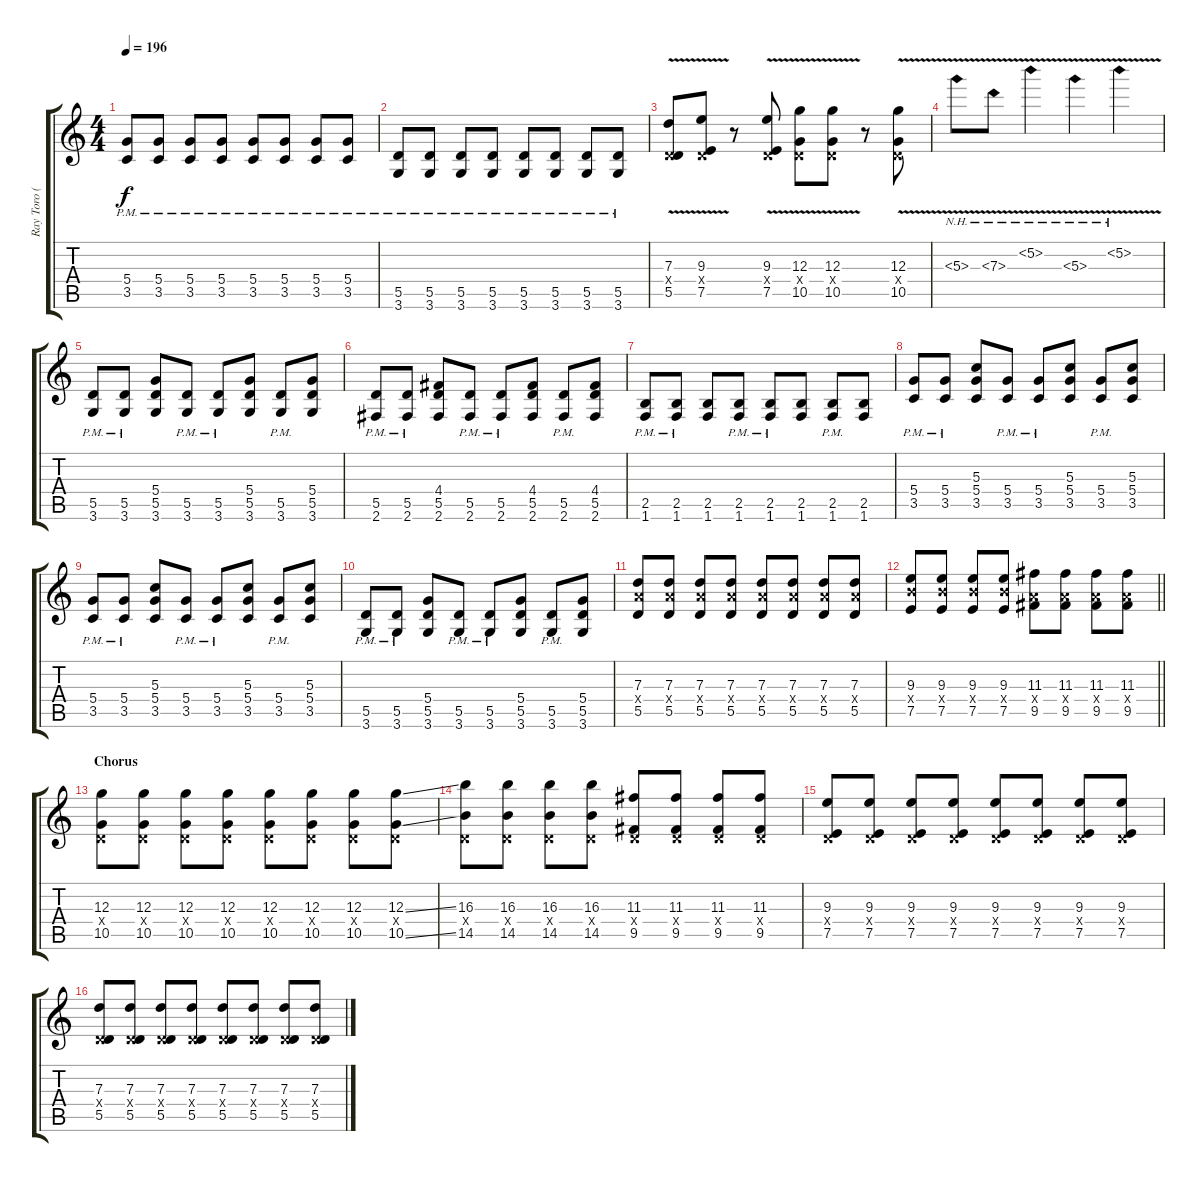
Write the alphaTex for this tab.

\track ("Ray Toro (lead guitar)" "Ray Toro (") {instrument electricguitarmuted}
\staff {score tabs}
\tuning (E4 B3 G3 D3 A2 E2) {hide}
\ts (4 4)
\tempo 196
\clef g2
\ks c
(5.4{pm} 3.5{pm}).8{dy f} (5.4{pm} 3.5{pm}).8 (5.4{pm} 3.5{pm}).8 (5.4{pm} 3.5{pm}).8 (5.4{pm} 3.5{pm}).8 (5.4{pm} 3.5{pm}).8 (5.4{pm} 3.5{pm}).8 (5.4{pm} 3.5{pm}).8 |
(5.5{pm} 3.6{pm}).8 (5.5{pm} 3.6{pm}).8 (5.5{pm} 3.6{pm}).8 (5.5{pm} 3.6{pm}).8 (5.5{pm} 3.6{pm}).8 (5.5{pm} 3.6{pm}).8 (5.5{pm} 3.6{pm}).8 (5.5{pm} 3.6{pm}).8 |
(7.3{v} 0.4{x} 5.5{v}).8 (9.3{v} 0.4{x} 7.5{v}).8 r.8 (9.3{v} 0.4{x} 7.5{v}).8 (12.3{v} 0.4{x} 10.5{v}).8 (12.3{v} 0.4{x} 10.5{v}).8 r.8 (12.3{v} 0.4{x} 10.5{v}).8 |
5.3{nh v}.8 7.3{nh v}.8 5.2{nh v}.4 5.3{nh v}.4 5.2{nh v}.4 |
(5.5{pm} 3.6{pm}).8 (5.5{pm} 3.6{pm}).8 (5.4 5.5 3.6).8 (5.5{pm} 3.6{pm}).8 (5.5{pm} 3.6{pm}).8 (5.4 5.5 3.6).8 (5.5{pm} 3.6{pm}).8 (5.4 5.5 3.6).8 |
(5.5{pm} 2.6{pm}).8 (5.5{pm} 2.6{pm}).8 (4.4 5.5 2.6).8 (5.5{pm} 2.6{pm}).8 (5.5{pm} 2.6{pm}).8 (4.4 5.5 2.6).8 (5.5{pm} 2.6{pm}).8 (4.4 5.5 2.6).8 |
(2.5{pm} 1.6{pm}).8 (2.5{pm} 1.6{pm}).8 (2.5 1.6).8 (2.5{pm} 1.6{pm}).8 (2.5{pm} 1.6{pm}).8 (2.5 1.6).8 (2.5{pm} 1.6{pm}).8 (2.5 1.6).8 |
(5.4{pm} 3.5{pm}).8 (5.4{pm} 3.5{pm}).8 (5.3 5.4 3.5).8 (5.4{pm} 3.5{pm}).8 (5.4{pm} 3.5{pm}).8 (5.3 5.4 3.5).8 (5.4{pm} 3.5{pm}).8 (5.3 5.4 3.5).8 |
(5.4{pm} 3.5{pm}).8 (5.4{pm} 3.5{pm}).8 (5.3 5.4 3.5).8 (5.4{pm} 3.5{pm}).8 (5.4{pm} 3.5{pm}).8 (5.3 5.4 3.5).8 (5.4{pm} 3.5{pm}).8 (5.3 5.4 3.5).8 |
(5.5{pm} 3.6{pm}).8 (5.5{pm} 3.6{pm}).8 (5.4 5.5 3.6).8 (5.5{pm} 3.6{pm}).8 (5.5{pm} 3.6{pm}).8 (5.4 5.5 3.6).8 (5.5{pm} 3.6{pm}).8 (5.4 5.5 3.6).8 |
(7.3 7.4{x} 5.5).8 (7.3 7.4{x} 5.5).8 (7.3 7.4{x} 5.5).8 (7.3 7.4{x} 5.5).8 (7.3 7.4{x} 5.5).8 (7.3 7.4{x} 5.5).8 (7.3 7.4{x} 5.5).8 (7.3 7.4{x} 5.5).8 |
\barLineRight lightlight
(9.3 9.4{x} 7.5).8 (9.3 9.4{x} 7.5).8 (9.3 9.4{x} 7.5).8 (9.3 9.4{x} 7.5).8 (11.3 7.4{x} 9.5).8 (11.3 7.4{x} 9.5).8 (11.3 7.4{x} 9.5).8 (11.3 7.4{x} 9.5).8 |
\section ("" "Chorus")
(12.3 0.4{x} 10.5).8 (12.3 0.4{x} 10.5).8 (12.3 0.4{x} 10.5).8 (12.3 0.4{x} 10.5).8 (12.3 0.4{x} 10.5).8 (12.3 0.4{x} 10.5).8 (12.3 0.4{x} 10.5).8 (12.3{ss} 0.4{x} 10.5{ss}).8 |
(16.3 0.4{x} 14.5).8 (16.3 0.4{x} 14.5).8 (16.3 0.4{x} 14.5).8 (16.3 0.4{x} 14.5).8 (11.3 0.4{x} 9.5).8 (11.3 0.4{x} 9.5).8 (11.3 0.4{x} 9.5).8 (11.3 0.4{x} 9.5).8 |
(9.3 0.4{x} 7.5).8 (9.3 0.4{x} 7.5).8 (9.3 0.4{x} 7.5).8 (9.3 0.4{x} 7.5).8 (9.3 0.4{x} 7.5).8 (9.3 0.4{x} 7.5).8 (9.3 0.4{x} 7.5).8 (9.3 0.4{x} 7.5).8 |
(7.3 0.4{x} 5.5).8 (7.3 0.4{x} 5.5).8 (7.3 0.4{x} 5.5).8 (7.3 0.4{x} 5.5).8 (7.3 0.4{x} 5.5).8 (7.3 0.4{x} 5.5).8 (7.3 0.4{x} 5.5).8 (7.3 0.4{x} 5.5).8
